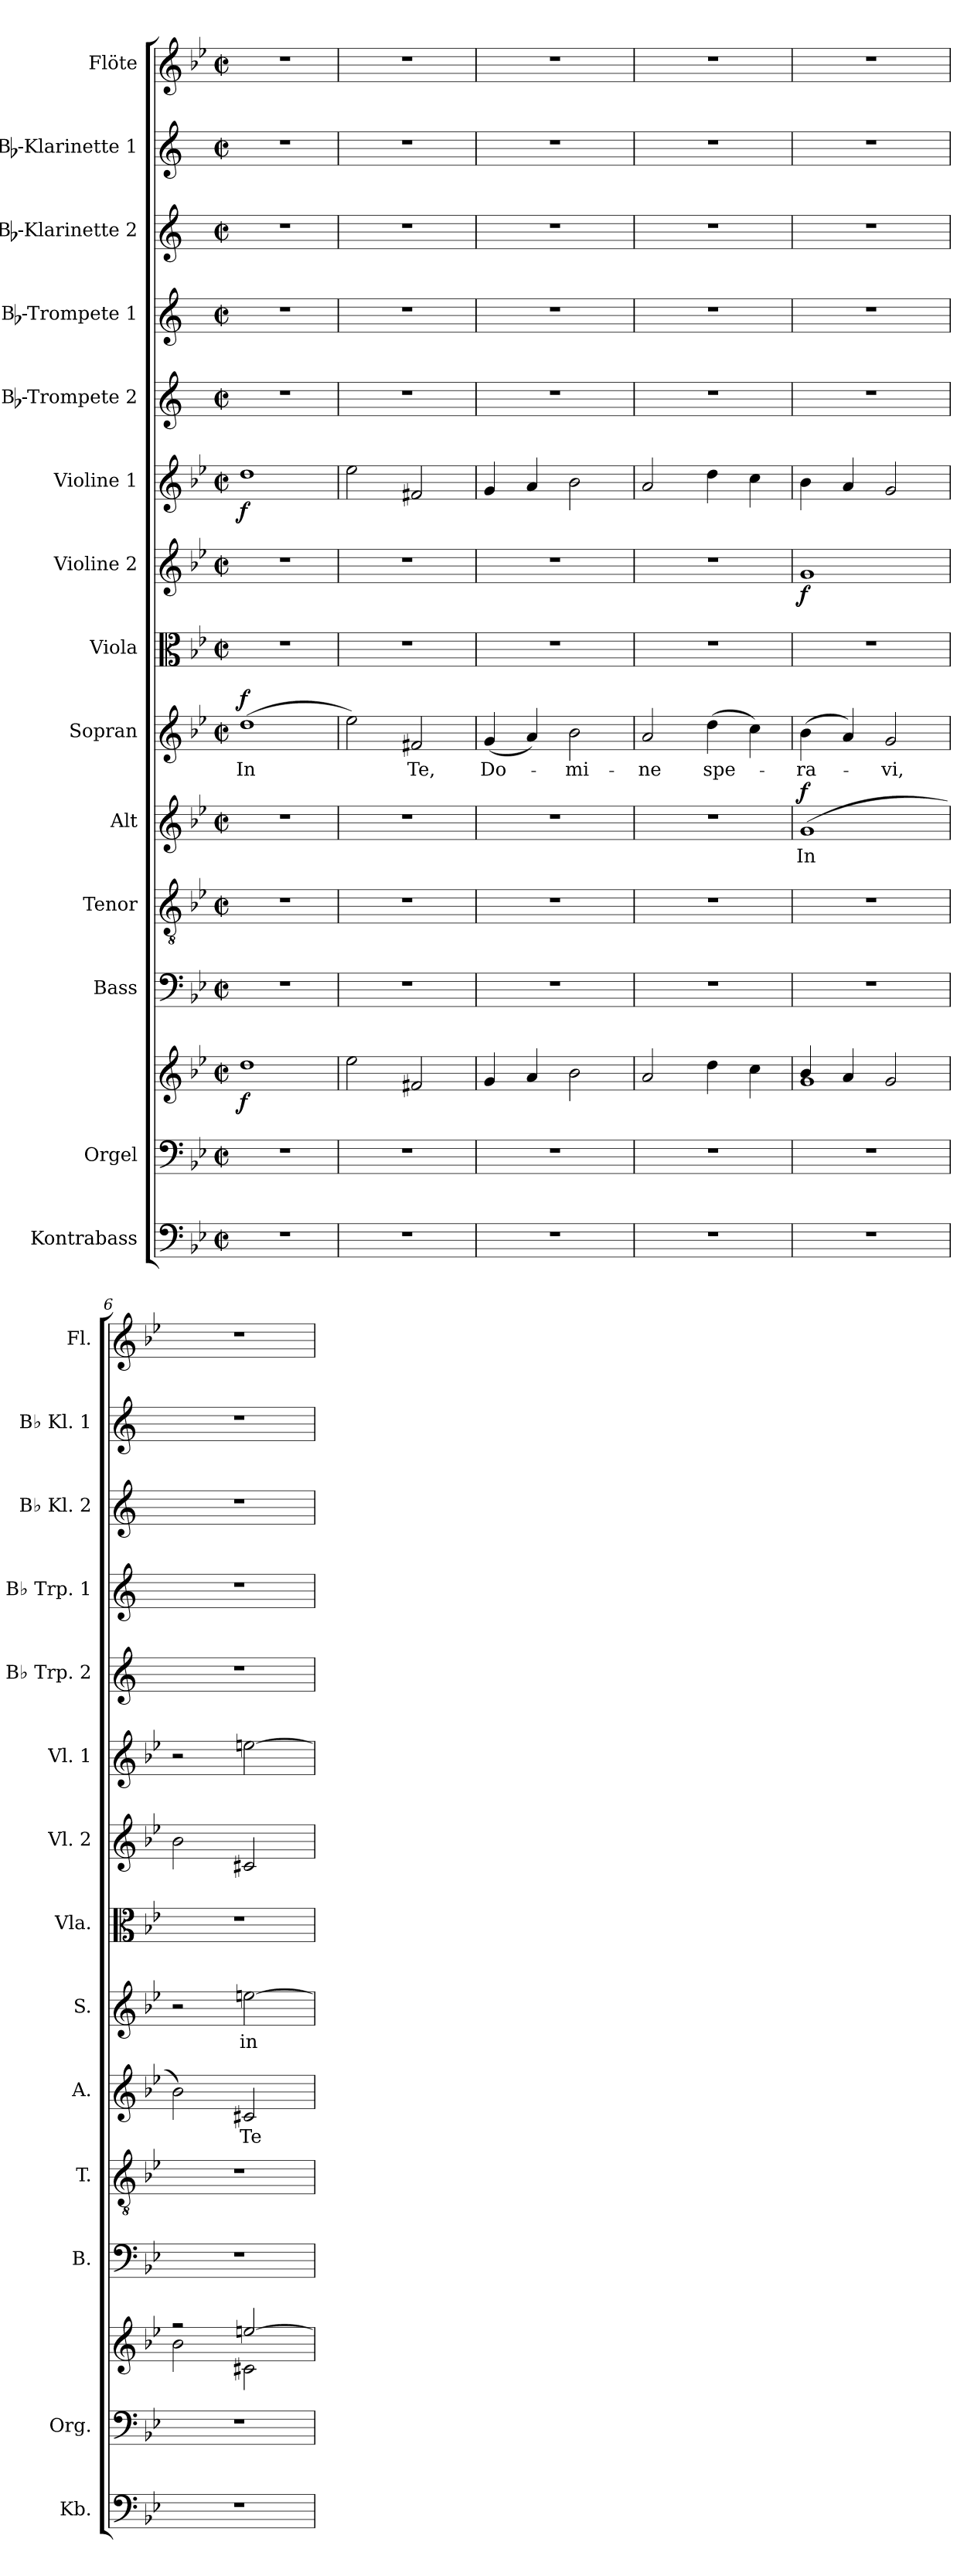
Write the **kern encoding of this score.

**kern	**kern	**kern	**dynam	**kern	**kern	**kern	**text	**dynam	**kern	**text	**dynam	**kern	**kern	**dynam	**kern	**dynam	**kern	**kern	**kern	**kern	**kern
*part14	*part13	*part13	*part13	*part12	*part11	*part10	*part10	*part10	*part9	*part9	*part9	*part8	*part7	*part7	*part6	*part6	*part5	*part4	*part3	*part2	*part1
*staff15	*staff14	*staff13	*staff13/14	*staff12	*staff11	*staff10	*staff10	*staff10	*staff9	*staff9	*staff9	*staff8	*staff7	*staff7	*staff6	*staff6	*staff5	*staff4	*staff3	*staff2	*staff1
*I"Kontrabass	*I"Orgel	*	*	*I"Bass	*I"Tenor	*I"Alt	*	*	*I"Sopran	*	*	*I"Viola	*I"Violine 2	*	*I"Violine 1	*	*I"Bb-Trompete 2	*I"Bb-Trompete 1	*I"Bb-Klarinette 2	*I"Bb-Klarinette 1	*I"Flöte
*I'Kb.	*I'Org.	*	*	*I'B.	*I'T.	*I'A.	*	*	*I'S.	*	*	*I'Vla.	*I'Vl. 2	*	*I'Vl. 1	*	*I'Bb Trp. 2	*I'Bb Trp. 1	*I'Bb Kl. 2	*I'Bb Kl. 1	*I'Fl.
*clefF4	*clefF4	*clefG2	*	*clefF4	*clefGv2	*clefG2	*	*	*clefG2	*	*	*clefC3	*clefG2	*	*clefG2	*	*clefG2	*clefG2	*clefG2	*clefG2	*clefG2
*ITrd7c12	*	*	*	*	*	*	*	*	*	*	*	*	*	*	*	*	*ITrd1c2	*ITrd1c2	*ITrd1c2	*ITrd1c2	*
*k[b-e-]	*k[b-e-]	*k[b-e-]	*	*k[b-e-]	*k[b-e-]	*k[b-e-]	*	*	*k[b-e-]	*	*	*k[b-e-]	*k[b-e-]	*	*k[b-e-]	*	*k[b-e-]	*k[b-e-]	*k[b-e-]	*k[b-e-]	*k[b-e-]
*B-:	*B-:	*B-:	*	*B-:	*B-:	*B-:	*	*	*B-:	*	*	*B-:	*B-:	*	*B-:	*	*B-:	*B-:	*B-:	*B-:	*B-:
*M2/2	*M2/2	*M2/2	*	*M2/2	*M2/2	*M2/2	*	*	*M2/2	*	*	*M2/2	*M2/2	*	*M2/2	*	*M2/2	*M2/2	*M2/2	*M2/2	*M2/2
*met(c|)	*met(c|)	*met(c|)	*	*met(c|)	*met(c|)	*met(c|)	*	*	*met(c|)	*	*	*met(c|)	*met(c|)	*	*met(c|)	*	*met(c|)	*met(c|)	*met(c|)	*met(c|)	*met(c|)
=1	=1	=1	=1	=1	=1	=1	=1	=1	=1	=1	=1	=1	=1	=1	=1	=1	=1	=1	=1	=1	=1
!	!	!	!LO:DY:b	!	!	!	!	!	!	!LO:LY:b	!LO:DY:a	!	!	!	!	!LO:DY:b	!	!	!	!	!
1r	1r	1dd	f	1r	1r	1r	.	.	(>1dd	In	f	1r	1r	.	1dd	f	1r	1r	1r	1r	1r
=2	=2	=2	=2	=2	=2	=2	=2	=2	=2	=2	=2	=2	=2	=2	=2	=2	=2	=2	=2	=2	=2
1r	1r	2ee-\	.	1r	1r	1r	.	.	2ee-\)	.	.	1r	1r	.	2ee-\	.	1r	1r	1r	1r	1r
!	!	!	!	!	!	!	!	!	!	!LO:LY:b	!	!	!	!	!	!	!	!	!	!	!
.	.	2f#X/	.	.	.	.	.	.	2f#X/	Te,	.	.	.	.	2f#X/	.	.	.	.	.	.
=3	=3	=3	=3	=3	=3	=3	=3	=3	=3	=3	=3	=3	=3	=3	=3	=3	=3	=3	=3	=3	=3
!	!	!	!	!	!	!	!	!	!	!LO:LY:b	!	!	!	!	!	!	!	!	!	!	!
1r	1r	4g/	.	1r	1r	1r	.	.	(<4g/	Do-	.	1r	1r	.	4g/	.	1r	1r	1r	1r	1r
.	.	4a/	.	.	.	.	.	.	4a/)	.	.	.	.	.	4a/	.	.	.	.	.	.
!	!	!	!	!	!	!	!	!	!	!LO:LY:b	!	!	!	!	!	!	!	!	!	!	!
.	.	2b-\	.	.	.	.	.	.	2b-\	-mi-	.	.	.	.	2b-\	.	.	.	.	.	.
=4	=4	=4	=4	=4	=4	=4	=4	=4	=4	=4	=4	=4	=4	=4	=4	=4	=4	=4	=4	=4	=4
!	!	!	!	!	!	!	!	!	!	!LO:LY:b	!	!	!	!	!	!	!	!	!	!	!
1r	1r	2a/	.	1r	1r	1r	.	.	2a/	-ne	.	1r	1r	.	2a/	.	1r	1r	1r	1r	1r
!	!	!	!	!	!	!	!	!	!	!LO:LY:b	!	!	!	!	!	!	!	!	!	!	!
.	.	4dd\	.	.	.	.	.	.	(>4dd\	spe-	.	.	.	.	4dd\	.	.	.	.	.	.
.	.	4cc\	.	.	.	.	.	.	4cc\)	.	.	.	.	.	4cc\	.	.	.	.	.	.
=5	=5	=5	=5	=5	=5	=5	=5	=5	=5	=5	=5	=5	=5	=5	=5	=5	=5	=5	=5	=5	=5
*	*	*^	*	*	*	*	*	*	*	*	*	*	*	*	*	*	*	*	*	*	*
!	!	!	!	!	!	!	!	!LO:LY:b	!LO:DY:a	!	!LO:LY:b	!	!	!	!LO:DY:b	!	!	!	!	!	!	!
1r	1r	4b-/	1g	.	1r	1r	(>1g	In	f	(>4b-\	-ra-	.	1r	1g	f	4b-\	.	1r	1r	1r	1r	1r
.	.	4a/	.	.	.	.	.	.	.	4a/)	.	.	.	.	.	4a/	.	.	.	.	.	.
!	!	!	!	!	!	!	!	!	!	!	!LO:LY:b	!	!	!	!	!	!	!	!	!	!	!
.	.	2g/	.	.	.	.	.	.	.	2g/	-vi,	.	.	.	.	2g/	.	.	.	.	.	.
=6	=6	=6	=6	=6	=6	=6	=6	=6	=6	=6	=6	=6	=6	=6	=6	=6	=6	=6	=6	=6	=6	=6
1r	1r	2rff	2b-\	.	1r	1r	2b-\)	.	.	2r	.	.	1r	2b-\	.	2r	.	1r	1r	1r	1r	1r
!	!	!	!	!	!	!	!	!LO:LY:b	!	!	!LO:LY:b	!	!	!	!	!	!	!	!	!	!	!
.	.	[>2een/	2c#X\	.	.	.	2c#X/	Te	.	[2een\	in	.	.	2c#X/	.	[2een\	.	.	.	.	.	.
*	*	*v	*v	*	*	*	*	*	*	*	*	*	*	*	*	*	*	*	*	*	*	*
=	=	=	=	=	=	=	=	=	=	=	=	=	=	=	=	=	=	=	=	=	=
*-	*-	*-	*-	*-	*-	*-	*-	*-	*-	*-	*-	*-	*-	*-	*-	*-	*-	*-	*-	*-	*-
